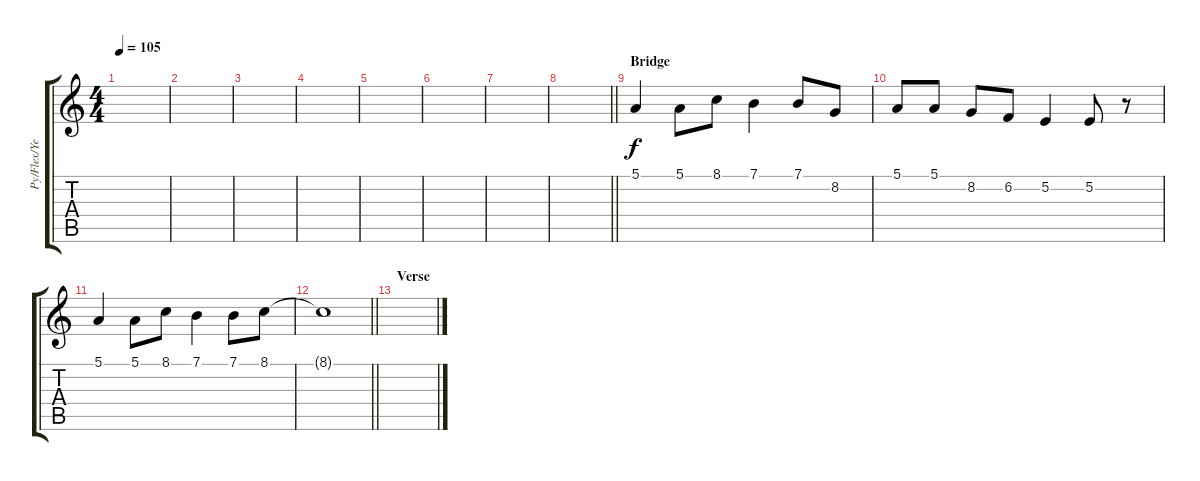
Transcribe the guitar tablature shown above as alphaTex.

\track ("Py/Flex/Yellow" "Py/Flex/Ye") {instrument bagpipe}
\staff {score tabs}
\tuning (E4 B3 G3 D3 A2 E2) {hide}
\ts (4 4)
\tempo 105
\clef g2
\ks c
|
|
|
|
|
|
|
\barLineRight lightlight
|
\section ("" "Bridge")
5.1.4 5.1.8 8.1.8 7.1.4 7.1.8 8.2.8 |
5.1.8 5.1.8 8.2.8 6.2.8 5.2.4 5.2.8 r.8 |
5.1.4 5.1.8 8.1.8 7.1.4 7.1.8 8.1.8 |
\barLineRight lightlight
8.1{t}.1 |
\section ("" "Verse")
